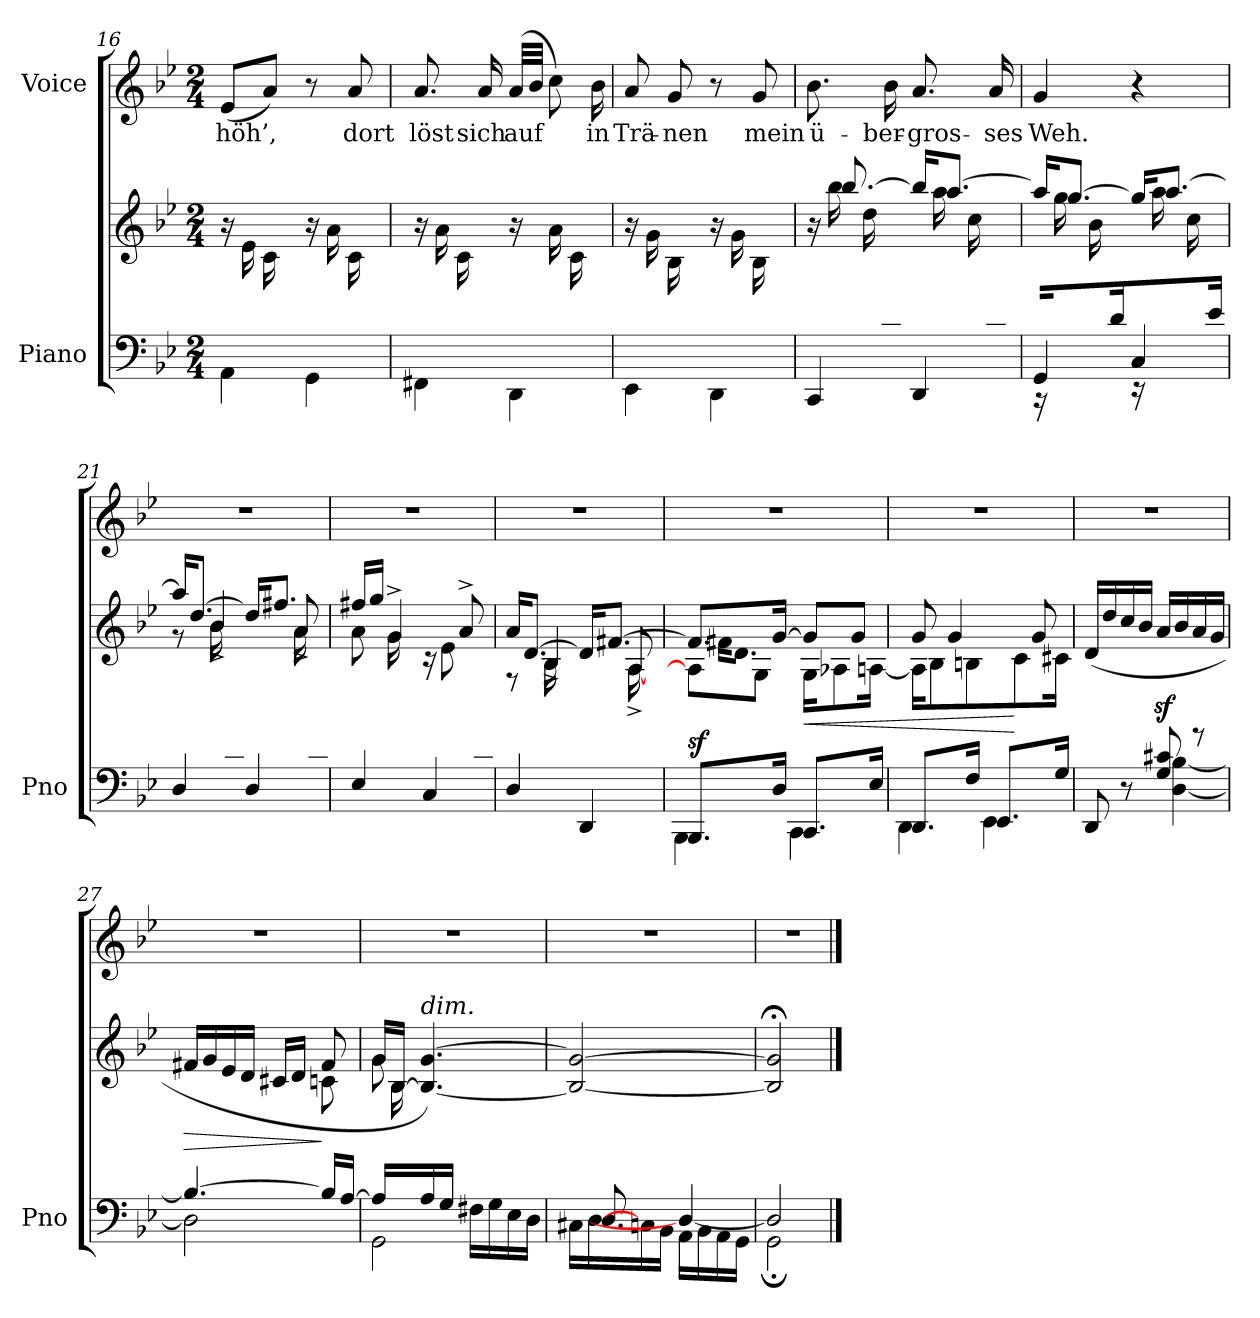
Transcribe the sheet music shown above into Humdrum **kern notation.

**kern	**kern	**dynam	**kern	**text
*part2	*part2	*part2	*part1	*part1
*staff3	*staff2	*staff2/3	*staff1	*staff1
*I"Piano	*	*	*I"Voice	*
*I'Pno	*	*	*	*
*clefF4	*clefG2	*	*clefG2	*
*k[b-e-]	*k[b-e-]	*	*k[b-e-]	*
*M2/4	*M2/4	*	*M2/4	*
=16	=16	=16	=16	=16
*^	*	*	*	*
8.ryy	4AA\	16r	.	(8e-/L	-höh’,
.	.	16e-\LL	.	.	.
.	.	16c\	.	8a/J)	.
16G/JJ	.	16ryy	.	.	.
8.ryy	4GG\	16r	.	8r	.
.	.	16a\LL	.	.	.
.	.	16c\	.	8a/	dort
16E-/JJ	.	16ryy	.	.	.
=17	=17	=17	=17	=17	=17
8.ryy	4FF#X\	16r	.	8.a/	löst
.	.	16a\LL	.	.	.
.	.	16c\	.	.	.
16D/JJ	.	16ryy	.	16a/	sich
8.ryy	4DD\	16r	.	(32a/LLL	auf
.	.	.	.	32b-/JJJ	.
.	.	16a\LL	.	8cc\)	.
.	.	16c\	.	.	.
16F#X/JJ	.	16ryy	.	16b-\	in
=18	=18	=18	=18	=18	=18
8.ryy	4EE-\	16r	.	8a/	Trä-
.	.	16g\LL	.	.	.
.	.	16B-\	.	8g/	-nen
16G/JJ	.	16ryy	.	.	.
8.ryy	4DD\	16r	.	8r	.
.	.	16g\LL	.	.	.
.	.	16B-\	.	8g/	mein
16G/JJ	.	16ryy	.	.	.
=19	=19	=19	=19	=19	=19
*	*	*^	*	*	*
4CC/	8.ryy	16r	16ryy	.	8.b-\	ü-
.	.	[>8.bb-/	16bb-\LL	.	.	.
.	.	.	16dd\	.	.	.
.	16d/JJ	.	8ryy	.	16b-\	-ber-
4DD/	16r	16bb-/KL]	.	.	8.a/	-gros-
.	8ryy	[>8.aa/J	16aa\LL	.	.	.
.	.	.	16cc\	.	.	.
.	16d/JJ	.	16ryy	.	16a/	-ses
=20	=20	=20	=20	=20	=20	=20
4GG/	16r	16aa/KL]	16ryy	.	4g/	Weh.
.	8ryy	[>8.gg/J	16gg\LL	.	.	.
.	.	.	16b-\	.	.	.
.	16d/JJ	.	8ryy	.	.	.
4C/	16r	16gg/KL]	.	.	4r	.
.	8ryy	[8.aa/J	16aa\LL	.	.	.
.	.	.	16cc\	.	.	.
.	16e-/JJ	.	16ryy	.	.	.
=21	=21	=21	=21	=21	=21	=21
*	*	*	*^	*	*	*
4D/	8.ryy	16aa/KL]	8r	8ryy	.	2r	.
.	.	[8.dd/J	.	.	.	.	.
.	.	.	4b-^/	16b-\LL	.	.	.
.	16d/JJ	.	.	8.ryy	.	.	.
4D/	8.ryy	16dd/KL]	.	.	.	.	.
.	.	8.ff#X/J	.	.	.	.	.
.	.	.	8a^/	16a\LL	.	.	.
.	16c/JJ	.	.	16ryy	.	.	.
=22	=22	=22	=22	=22	=22	=22	=22
*	*^	*	*	*	*	*	*
4..ryy	4E-/	8.ryy	16ff#X/LL	8a\	8ryy	.	2r	.
.	.	.	16gg/JJ	.	.	.	.	.
.	.	.	4g^/	8ryy	16g\LL	.	.	.
.	.	16B-/JJ	.	.	4ryy	.	.	.
.	4C/	4ryy	.	16r	.	.	.	.
.	.	.	.	8e-\L	.	.	.	.
.	.	.	8a^/	.	.	.	.	.
16c/Jk	.	.	.	16ryy	16ryy	.	.	.
=23	=23	=23	=23	=23	=23	=23	=23	=23
*	*	*	*	*	*^	*	*	*
4..ryy	4D/	8.ryy	16a/KL	8r	4ryy	8ryy	.	2r	.
.	.	.	[8.d/J	.	.	.	.	.	.
.	.	.	.	4B-^/	.	16B-\LL	.	.	.
.	.	16G/JJ	.	.	.	4ryy	.	.	.
.	4DD/	4ryy	16d/KL]	.	8ryy	.	.	.	.
.	.	.	[8.f#X/J	.	.	.	.	.	.
.	.	.	.	[16A^>\LL	8A/	.	.	.	.
16D/JJ	.	.	.	16ryy	.	16ryy	.	.	.
*	*v	*v	*	*	*	*	*	*	*
=24	=24	=24	=24	=24	=24	=24	=24	=24
!	!	!	!	!LO:N:head=solid	!	!LO:DY:a=2	!	!
*	*	*	*	*v	*v	*	*	*
8.BBB-/L	4BBB-\	8.f#/L]	8A\L]	16f#X\KL	sf	2r	.
.	.	.	.	8.d\J	.	.	.
.	.	.	8G\J	.	.	.	.
16D/Jk	.	[>16g/Jk	.	.	.	.	.
!	!	!	!	!	!LO:HP:b	!	!
8.CC/L	4CC\	8g/L]	16G\KL	4ryy	<	.	.
.	.	.	8A-X\	.	.	.	.
.	.	8g/J	.	.	.	.	.
16E-/Jk	.	.	[16An\Jk	.	.	.	.
*	*	*	*v	*v	*	*	*
=25	=25	=25	=25	=25	=25	=25
8.DD/L	4DD\	8g/	16A\KL]	.	2r	.
.	.	.	8B-\	.	.	.
.	.	4g/	.	.	.	.
16F/Jk	.	.	8Bn\	.	.	.
8.EE-/L	4EE-\	.	.	.	.	.
.	.	.	8c\	[	.	.
.	.	8g/	.	.	.	.
16G/Jk	.	.	16c#X\Jk	.	.	.
*	*	*v	*v	*	*	*
=26	=26	=26	=26	=26	=26
8DD/	4ryy	(16d/LL	.	2r	.
.	.	16dd/	.	.	.
8r	.	16cc/	.	.	.
.	.	16b-/JJ	.	.	.
8G/ 8c#X/	[4D\ [4B-\	16az</LL	.	.	.
.	.	16b-/	.	.	.
8r	.	16a/	.	.	.
.	.	16g/JJ	.	.	.
=27	=27	=27	=27	=27	=27
!	!	!	!LO:HP:b	!	!
*	*	*^	*	*	*
4.B-/_	2D\]	16f#X/LL	4.ryy	>	2r	.
.	.	16g/	.	.	.	.
.	.	16e-/	.	.	.	.
.	.	16d/JJ	.	.	.	.
.	.	16c#X/LL	.	.	.	.
.	.	16d/JJ	.	.	.	.
16B-/LL]	.	8f#/	8cn\	]	.	.
[16A/JJ	.	.	.	.	.	.
=28	=28	=28	=28	=28	=28	=28
*	*	*	*^	*	*	*
16A/LL]	2GG\	16g/LL	8g\	16ryy	.	2r	.
16ryy	.	[16B-/JJ	.	16B-\	.	.	.
!	!	!LO:TX:a:i:t=dim.	!	!	!	!	!
16A/	.	4.B-/_ [4.g/)	4.ryy	4.ryy	.	.	.
16G/JJ	.	.	.	.	.	.	.
16F#X\LL	.	.	.	.	.	.	.
16G\	.	.	.	.	.	.	.
16E-\	.	.	.	.	.	.	.
16D\JJ	.	.	.	.	.	.	.
*	*	*v	*v	*v	*	*	*
=29	=29	=29	=29	=29	=29
16C#X\LL	16ryy	2B-/_ 2g/_	.	2r	.
[>16D\	8.D/	.	.	.	.
16Cn\	.	.	.	.	.
16BB-\JJ	.	.	.	.	.
16AA\LL	4D/_	.	.	.	.
16BB-\	.	.	.	.	.
16AA\	.	.	.	.	.
16GG\JJ	.	.	.	.	.
=30	=30	=30	=30	=30	=30
2D/]	2GG;\	2B-/];< 2g/];<	.	2r	.
*v	*v	*	*	*	*
==	==	==	==	==
*-	*-	*-	*-	*-
